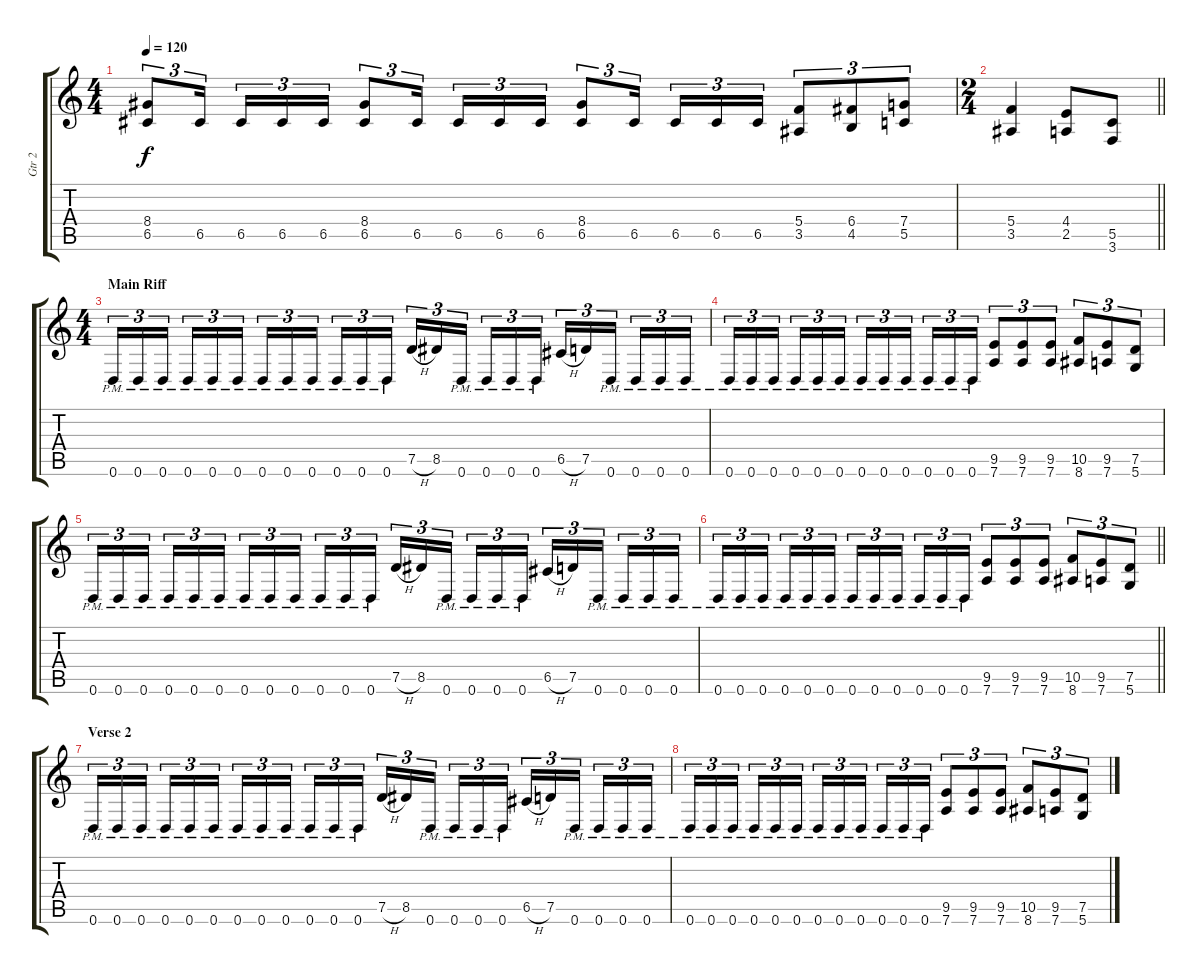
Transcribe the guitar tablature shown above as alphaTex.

\track ("Gtr 2" "Gtr 2") {instrument distortionguitar}
\staff {score tabs}
\tuning (D4 A3 F3 C3 G2 D2) {hide}
\ts (4 4)
\tempo 120
\clef g2
\ks c
(8.4 6.5).8{tu (3 2) dy f} 6.5.16{tu (3 2) beam splitsecondary} 6.5.16{tu (3 2)} 6.5.16{tu (3 2)} 6.5.16{tu (3 2)} (8.4 6.5).8{tu (3 2)} 6.5.16{tu (3 2) beam splitsecondary} 6.5.16{tu (3 2)} 6.5.16{tu (3 2)} 6.5.16{tu (3 2)} (8.4 6.5).8{tu (3 2)} 6.5.16{tu (3 2) beam splitsecondary} 6.5.16{tu (3 2)} 6.5.16{tu (3 2)} 6.5.16{tu (3 2)} (5.4 3.5).8{tu (3 2)} (6.4 4.5).8{tu (3 2)} (7.4 5.5).8{tu (3 2)} |
\ts (2 4)
\barLineRight lightlight
(5.4 3.5).4 (4.4 2.5).8 (5.5 3.6).8 |
\ts (4 4)
\section ("" "Main Riff")
0.6{pm}.16{tu (3 2)} 0.6{pm}.16{tu (3 2)} 0.6{pm}.16{tu (3 2) beam splitsecondary} 0.6{pm}.16{tu (3 2)} 0.6{pm}.16{tu (3 2)} 0.6{pm}.16{tu (3 2)} 0.6{pm}.16{tu (3 2)} 0.6{pm}.16{tu (3 2)} 0.6{pm}.16{tu (3 2) beam splitsecondary} 0.6{pm}.16{tu (3 2)} 0.6{pm}.16{tu (3 2)} 0.6{pm}.16{tu (3 2)} 7.5{h}.16{tu (3 2)} 8.5.16{tu (3 2)} 0.6{pm}.16{tu (3 2) beam splitsecondary} 0.6{pm}.16{tu (3 2)} 0.6{pm}.16{tu (3 2)} 0.6{pm}.16{tu (3 2)} 6.5{h}.16{tu (3 2)} 7.5.16{tu (3 2)} 0.6{pm}.16{tu (3 2) beam splitsecondary} 0.6{pm}.16{tu (3 2)} 0.6{pm}.16{tu (3 2)} 0.6{pm}.16{tu (3 2)} |
0.6{pm}.16{tu (3 2)} 0.6{pm}.16{tu (3 2)} 0.6{pm}.16{tu (3 2) beam splitsecondary} 0.6{pm}.16{tu (3 2)} 0.6{pm}.16{tu (3 2)} 0.6{pm}.16{tu (3 2)} 0.6{pm}.16{tu (3 2)} 0.6{pm}.16{tu (3 2)} 0.6{pm}.16{tu (3 2) beam splitsecondary} 0.6{pm}.16{tu (3 2)} 0.6{pm}.16{tu (3 2)} 0.6{pm}.16{tu (3 2)} (9.5 7.6).8{tu (3 2)} (9.5 7.6).8{tu (3 2)} (9.5 7.6).8{tu (3 2)} (10.5 8.6).8{tu (3 2)} (9.5 7.6).8{tu (3 2)} (7.5 5.6).8{tu (3 2)} |
0.6{pm}.16{tu (3 2)} 0.6{pm}.16{tu (3 2)} 0.6{pm}.16{tu (3 2) beam splitsecondary} 0.6{pm}.16{tu (3 2)} 0.6{pm}.16{tu (3 2)} 0.6{pm}.16{tu (3 2)} 0.6{pm}.16{tu (3 2)} 0.6{pm}.16{tu (3 2)} 0.6{pm}.16{tu (3 2) beam splitsecondary} 0.6{pm}.16{tu (3 2)} 0.6{pm}.16{tu (3 2)} 0.6{pm}.16{tu (3 2)} 7.5{h}.16{tu (3 2)} 8.5.16{tu (3 2)} 0.6{pm}.16{tu (3 2) beam splitsecondary} 0.6{pm}.16{tu (3 2)} 0.6{pm}.16{tu (3 2)} 0.6{pm}.16{tu (3 2)} 6.5{h}.16{tu (3 2)} 7.5.16{tu (3 2)} 0.6{pm}.16{tu (3 2) beam splitsecondary} 0.6{pm}.16{tu (3 2)} 0.6{pm}.16{tu (3 2)} 0.6{pm}.16{tu (3 2)} |
\barLineRight lightlight
0.6{pm}.16{tu (3 2)} 0.6{pm}.16{tu (3 2)} 0.6{pm}.16{tu (3 2) beam splitsecondary} 0.6{pm}.16{tu (3 2)} 0.6{pm}.16{tu (3 2)} 0.6{pm}.16{tu (3 2)} 0.6{pm}.16{tu (3 2)} 0.6{pm}.16{tu (3 2)} 0.6{pm}.16{tu (3 2) beam splitsecondary} 0.6{pm}.16{tu (3 2)} 0.6{pm}.16{tu (3 2)} 0.6{pm}.16{tu (3 2)} (9.5 7.6).8{tu (3 2)} (9.5 7.6).8{tu (3 2)} (9.5 7.6).8{tu (3 2)} (10.5 8.6).8{tu (3 2)} (9.5 7.6).8{tu (3 2)} (7.5 5.6).8{tu (3 2)} |
\section ("" "Verse 2")
0.6{pm}.16{tu (3 2)} 0.6{pm}.16{tu (3 2)} 0.6{pm}.16{tu (3 2) beam splitsecondary} 0.6{pm}.16{tu (3 2)} 0.6{pm}.16{tu (3 2)} 0.6{pm}.16{tu (3 2)} 0.6{pm}.16{tu (3 2)} 0.6{pm}.16{tu (3 2)} 0.6{pm}.16{tu (3 2) beam splitsecondary} 0.6{pm}.16{tu (3 2)} 0.6{pm}.16{tu (3 2)} 0.6{pm}.16{tu (3 2)} 7.5{h}.16{tu (3 2)} 8.5.16{tu (3 2)} 0.6{pm}.16{tu (3 2) beam splitsecondary} 0.6{pm}.16{tu (3 2)} 0.6{pm}.16{tu (3 2)} 0.6{pm}.16{tu (3 2)} 6.5{h}.16{tu (3 2)} 7.5.16{tu (3 2)} 0.6{pm}.16{tu (3 2) beam splitsecondary} 0.6{pm}.16{tu (3 2)} 0.6{pm}.16{tu (3 2)} 0.6{pm}.16{tu (3 2)} |
0.6{pm}.16{tu (3 2)} 0.6{pm}.16{tu (3 2)} 0.6{pm}.16{tu (3 2) beam splitsecondary} 0.6{pm}.16{tu (3 2)} 0.6{pm}.16{tu (3 2)} 0.6{pm}.16{tu (3 2)} 0.6{pm}.16{tu (3 2)} 0.6{pm}.16{tu (3 2)} 0.6{pm}.16{tu (3 2) beam splitsecondary} 0.6{pm}.16{tu (3 2)} 0.6{pm}.16{tu (3 2)} 0.6{pm}.16{tu (3 2)} (9.5 7.6).8{tu (3 2)} (9.5 7.6).8{tu (3 2)} (9.5 7.6).8{tu (3 2)} (10.5 8.6).8{tu (3 2)} (9.5 7.6).8{tu (3 2)} (7.5 5.6).8{tu (3 2)}
